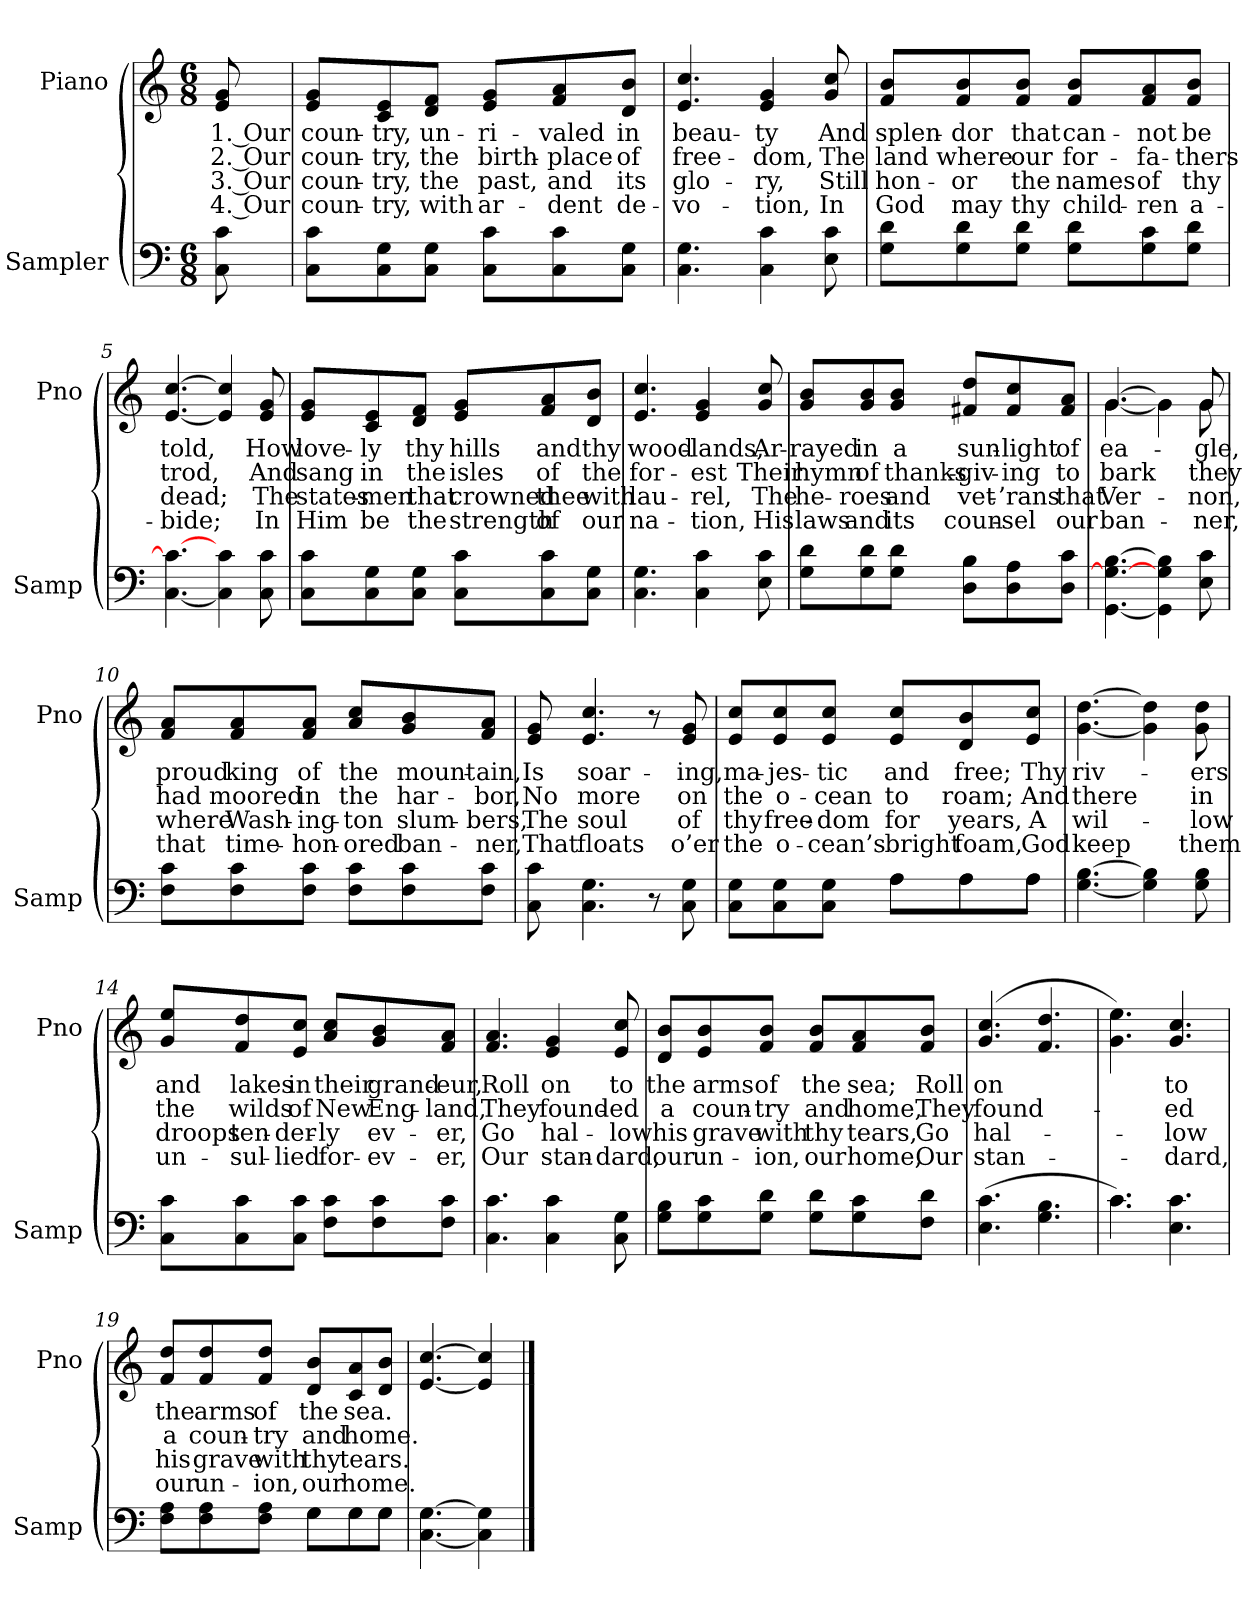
**kern	**kern	**text	**text	**text	**text
*part2	*part1	*part1	*part1	*part1	*part1
*staff2	*staff1	*staff1	*staff1	*staff1	*staff1
*I"Sampler	*I"Piano	*	*	*	*
*I'Samp	*I'Pno	*	*	*	*
*clefF4	*clefG2	*	*	*	*
*M6/8	*M6/8	*	*	*	*
=1	=1	=1	=1	=1	=1
8C 8c	8e 8g	1. Our	2. Our	3. Our	4. Our
=2	=2	=2	=2	=2	=2
8C\ 8c\L	8e/ 8g/L	coun-	coun-	coun-	coun-
8C\ 8G\	8c/ 8e/	-try,	-try,	-try,	-try,
8C\ 8G\J	8d/ 8f/J	un-	the	the	with
8C\ 8c\L	8e/ 8g/L	-ri-	birth-	past,	ar-
8C\ 8c\	8f/ 8a/	-valed	-place	and	-dent
8C\ 8G\J	8d/ 8b/J	in	of	its	de-
=3	=3	=3	=3	=3	=3
4.C 4.G	4.e 4.cc	beau-	free-	glo-	-vo-
4C 4c	4e 4g	-ty	-dom,	-ry,	-tion,
8E 8c	8g 8cc	And	The	Still	In
=4	=4	=4	=4	=4	=4
8G\ 8d\L	8f/ 8b/L	splen-	land	hon-	God
8G\ 8d\	8f/ 8b/	-dor	where	-or	may
8G\ 8d\J	8f/ 8b/J	that	our	the	thy
8G\ 8d\L	8f/ 8b/L	can-	for-	names	child-
8G\ 8c\	8f/ 8a/	-not	-fa-	of	-ren
8G\ 8d\J	8f/ 8b/J	be	-thers	thy	a-
=5	=5	=5	=5	=5	=5
[4.C 4.c_	[4.e [4.cc	told,	trod,	dead;	-bide;
4C] 4c	4e] 4cc]	.	.	.	.
8C 8c	8e 8g	How	And	The	In
=6	=6	=6	=6	=6	=6
8C\ 8c\L	8e/ 8g/L	love-	sang	states-	Him
8C\ 8G\	8c/ 8e/	-ly	in	-men	be
8C\ 8G\J	8d/ 8f/J	thy	the	that	the
8C\ 8c\L	8e/ 8g/L	hills	isles	crowned	strength
8C\ 8c\	8f/ 8a/	and	of	thee	of
8C\ 8G\J	8d/ 8b/J	thy	the	with	our
=7	=7	=7	=7	=7	=7
4.C 4.G	4.e 4.cc	wood-	for-	lau-	na-
4C 4c	4e 4g	-lands,	-est	-rel,	-tion,
8E 8c	8g 8cc	Ar-	Their	The	His
=8	=8	=8	=8	=8	=8
8G\ 8d\L	8g/ 8b/L	-rayed	hymn	he-	laws
8G\ 8d\	8g/ 8b/	in	of	-roes	and
8G\ 8d\J	8g/ 8b/J	a	thanks-	and	its
8D\ 8B\L	8f#X/ 8dd/L	sun-	-giv-	vet-	coun-
8D\ 8A\	8f#/ 8cc/	-light	-ing	-’rans	-sel
8D\ 8c\J	8f#/ 8a/J	of	to	that	our
=9	=9	=9	=9	=9	=9
*	*^	*	*	*	*
[4.GG 4.G_ [4.B	[4.g/	[4.g	ea-	bark	Ver-	ban-
4GG] 4G 4B]	4g\]	4g]	.	.	.	.
8E 8c	8g/	8g	-gle,	they	-non,	-ner,
*	*v	*v	*	*	*	*
=10	=10	=10	=10	=10	=10
8F\ 8c\L	8f/ 8a/L	proud	had	where	that
8F\ 8c\	8f/ 8a/	king	moored	Wash-	time-
8F\ 8c\J	8f/ 8a/J	of	in	-ing-	-hon-
8F\ 8c\L	8a/ 8cc/L	the	the	-ton	-ored
8F\ 8c\	8g/ 8b/	mount-	har-	slum-	ban-
8F\ 8c\J	8f/ 8a/J	-ain,	-bor,	-bers,	-ner,
=11	=11	=11	=11	=11	=11
8C 8c	8e 8g	Is	No	The	That
4.C 4.G	4.e 4.cc	soar-	more	soul	floats
8r	8r	.	.	.	.
8C 8G	8e 8g	-ing,	on	of	o’er
=12	=12	=12	=12	=12	=12
*^	*	*	*	*	*
8C\ 8G\L	4.ryy	8e/ 8cc/L	ma-	the	thy	the
8C\ 8G\	.	8e/ 8cc/	-jes-	o-	free-	o-
8C\ 8G\J	.	8e/ 8cc/J	-tic	-cean	-dom	-cean’s
8A\L	8A\L	8e/ 8cc/L	and	to	for	bright
8A\	8A\	8d/ 8b/	free;	roam;	years,	foam,
8A\J	8A\J	8e/ 8cc/J	Thy	And	A	God
*v	*v	*	*	*	*	*
=13	=13	=13	=13	=13	=13
[4.G [4.B	[4.g [4.dd	riv-	there	wil-	keep
4G] 4B]	4g] 4dd]	.	.	.	.
8G 8B	8g 8dd	-ers	in	-low	them
=14	=14	=14	=14	=14	=14
8C\ 8c\L	8g/ 8ee/L	and	the	droops	un-
8C\ 8c\	8f/ 8dd/	lakes	wilds	ten-	-sul-
8C\ 8c\J	8e/ 8cc/J	in	of	-der-	-lied
8F\ 8c\L	8a/ 8cc/L	their	New	-ly	for-
8F\ 8c\	8g/ 8b/	grand-	Eng-	ev-	-ev-
8F\ 8c\J	8f/ 8a/J	-eur,	-land,	-er,	-er,
=15	=15	=15	=15	=15	=15
4.C 4.c	4.f 4.a	Roll	They	Go	Our
4C 4c	4e 4g	on	found-	hal-	stan-
8C 8G	8e 8cc	to	-ed	-low	-dard,
=16	=16	=16	=16	=16	=16
8G\ 8B\L	8d/ 8b/L	the	a	his	our
8G\ 8c\	8e/ 8b/	arms	coun-	grave	un-
8G\ 8d\J	8f/ 8b/J	of	-try	with	-ion,
8G\ 8d\L	8f/ 8b/L	the	and	thy	our
8G\ 8c\	8f/ 8a/	sea;	home,	tears,	home,
8F\ 8d\J	8f/ 8b/J	Roll	They	Go	Our
=17	=17	=17	=17	=17	=17
(4.E 4.c	(4.g 4.cc	on	found-	hal-	stan-
4.G 4.B	4.f 4.dd	.	.	.	.
=18	=18	=18	=18	=18	=18
*^	*	*	*	*	*
4.c\)	4.c	4.g 4.ee)	.	.	.	.
4.E 4.c	4.ryy	4.g 4.cc	to	-ed	-low	-dard,
=19	=19	=19	=19	=19	=19	=19
8F\ 8A\L	4.ryy	8f/ 8dd/L	the	a	his	our
8F\ 8A\	.	8f/ 8dd/	arms	coun-	grave	un-
8F\ 8A\J	.	8f/ 8dd/J	of	-try	with	-ion,
8G\L	8G\L	8d/ 8b/L	the	and	thy	our
8G\	8G\	8c/ 8a/	sea.	home.	tears.	home.
8G\J	8G\J	8d/ 8b/J	.	.	.	.
*v	*v	*	*	*	*	*
=20	=20	=20	=20	=20	=20
[4.C [4.G	[4.e [4.cc	.	.	.	.
4C] 4G]	4e] 4cc]	.	.	.	.
==	==	==	==	==	==
*-	*-	*-	*-	*-	*-
